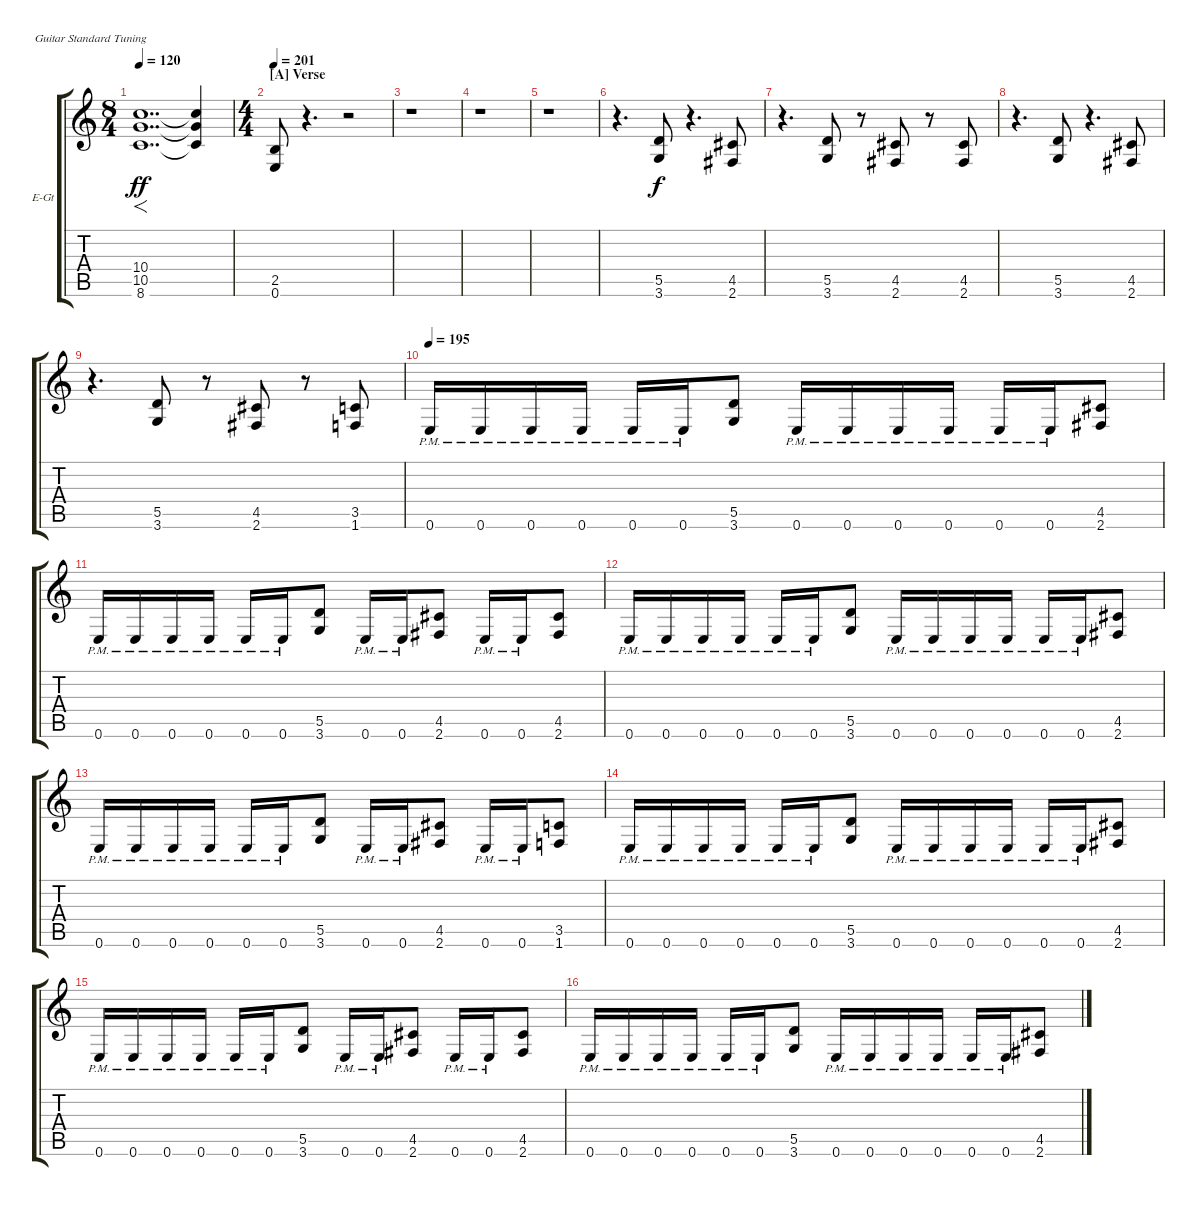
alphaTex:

\bracketExtendMode groupsimilarinstruments
\firstSystemTrackNameOrientation horizontal
\otherSystemsTrackNameOrientation horizontal
\track ("Rhythm R" "E-Gt") {instrument overdrivenguitar}
\staff {score tabs}
\tuning (E4 B3 G3 D3 A2 E2)
\ts (8 4)
\tempo 120
\clef g2
\ks c
(10.5 10.4 8.6).1{f dd dy ff} (10.4{t} 10.5{t} 8.6{t}).4 |
\ts (4 4)
\section ("A" "Verse")
\tempo 201
\scale
1.13871 (2.5 0.6).8 r.4{d} r.2 |
\scale
0.930643 r.1 |
\scale
0.930643 r.1 |
\scale
1.20807 r.1 |
\scale
0.930643 r.4{d} (5.5 3.6).8{dy f} r.4{d} (4.5 2.6).8 |
\scale
0.930643 r.4{d} (5.5 3.6).8 r.8 (4.5 2.6).8 r.8 (4.5 2.6).8 |
\scale
0.930643 r.4{d} (5.5 3.6).8 r.4{d} (4.5 2.6).8 |
\scale
1.20807 r.4{d} (5.5 3.6).8 r.8 (4.5 2.6).8 r.8 (3.5 1.6).8 |
\tempo 195
\scale
0.930643 0.6{pm}.16 0.6{pm}.16 0.6{pm}.16 0.6{pm}.16 0.6{pm}.16 0.6{pm}.16 (5.5 3.6).8 0.6{pm}.16 0.6{pm}.16 0.6{pm}.16 0.6{pm}.16 0.6{pm}.16 0.6{pm}.16 (4.5 2.6).8 |
\scale
0.930643 0.6{pm}.16 0.6{pm}.16 0.6{pm}.16 0.6{pm}.16 0.6{pm}.16 0.6{pm}.16 (5.5 3.6).8 0.6{pm}.16 0.6{pm}.16 (4.5 2.6).8 0.6{pm}.16 0.6{pm}.16 (4.5 2.6).8 |
\scale
0.930643 0.6{pm}.16 0.6{pm}.16 0.6{pm}.16 0.6{pm}.16 0.6{pm}.16 0.6{pm}.16 (5.5 3.6).8 0.6{pm}.16 0.6{pm}.16 0.6{pm}.16 0.6{pm}.16 0.6{pm}.16 0.6{pm}.16 (4.5 2.6).8 |
\scale
1.13871 0.6{pm}.16 0.6{pm}.16 0.6{pm}.16 0.6{pm}.16 0.6{pm}.16 0.6{pm}.16 (5.5 3.6).8 0.6{pm}.16 0.6{pm}.16 (4.5 2.6).8 0.6{pm}.16 0.6{pm}.16 (3.5 1.6).8 |
\scale
0.930643 0.6{pm}.16 0.6{pm}.16 0.6{pm}.16 0.6{pm}.16 0.6{pm}.16 0.6{pm}.16 (5.5 3.6).8 0.6{pm}.16 0.6{pm}.16 0.6{pm}.16 0.6{pm}.16 0.6{pm}.16 0.6{pm}.16 (4.5 2.6).8 |
\scale
0.930643 0.6{pm}.16 0.6{pm}.16 0.6{pm}.16 0.6{pm}.16 0.6{pm}.16 0.6{pm}.16 (5.5 3.6).8 0.6{pm}.16 0.6{pm}.16 (4.5 2.6).8 0.6{pm}.16 0.6{pm}.16 (4.5 2.6).8 |
\scale
1.13871 0.6{pm}.16 0.6{pm}.16 0.6{pm}.16 0.6{pm}.16 0.6{pm}.16 0.6{pm}.16 (5.5 3.6).8 0.6{pm}.16 0.6{pm}.16 0.6{pm}.16 0.6{pm}.16 0.6{pm}.16 0.6{pm}.16 (4.5 2.6).8
